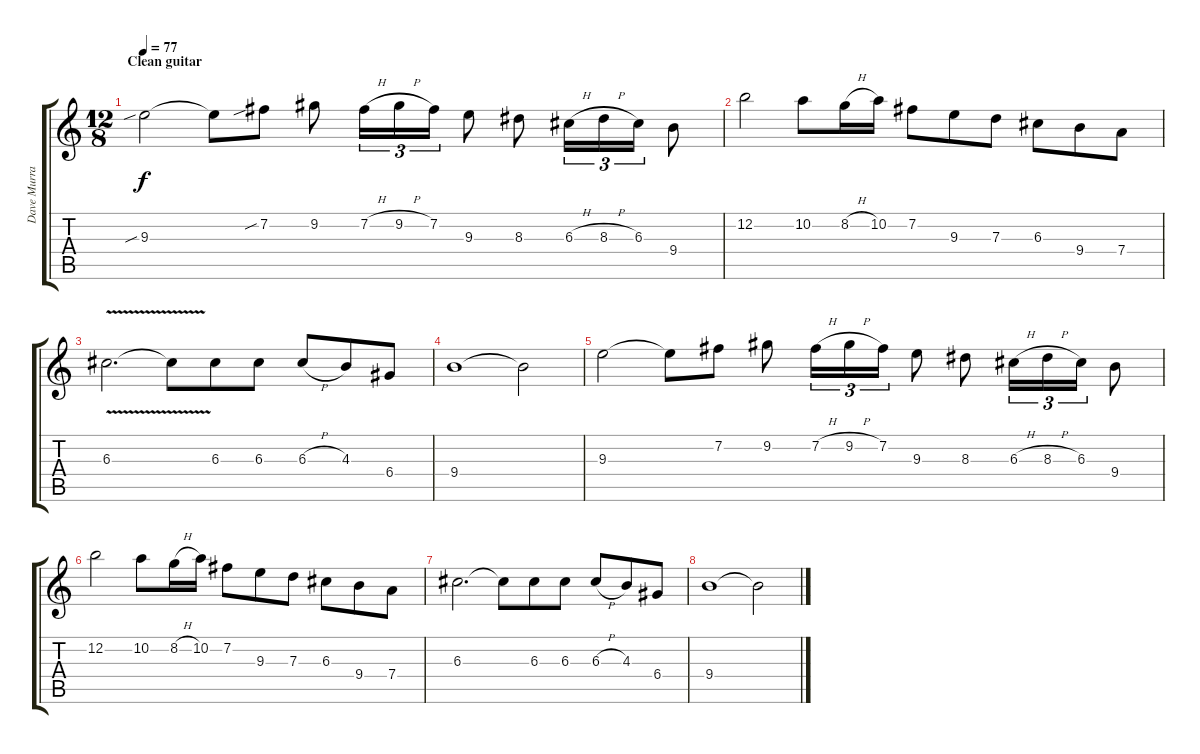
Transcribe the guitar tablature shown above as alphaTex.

\track ("Dave Murray" "Dave Murra") {instrument distortionguitar}
\staff {score tabs}
\tuning (E4 B3 G3 D3 A2 E2) {hide}
\ts (12 8)
\section ("" "Clean guitar")
\tempo 77
\clef g2
\ks c
9.3{sib}.2{dy f instrument distortionguitar} 9.3{t}.8 7.2{sib}.8 9.2.8 7.2{h}.16{tu (3 2)} 9.2{h}.16{tu (3 2)} 7.2.16{tu (3 2)} 9.3.8 8.3.8 6.3{h}.16{tu (3 2)} 8.3{h}.16{tu (3 2)} 6.3.16{tu (3 2)} 9.4.8 |
12.2.2 10.2.8 8.2{h}.16 10.2.16 7.2.8 9.3.8 7.3.8 6.3.8 9.4.8 7.4.8 |
6.3{v}.2{d} 6.3{t}.8 6.3.8 6.3.8 6.3{h}.8 4.3.8 6.4.8 |
9.4.1 9.4{t}.2 |
9.3.2 9.3{t}.8 7.2.8 9.2.8 7.2{h}.16{tu (3 2)} 9.2{h}.16{tu (3 2)} 7.2.16{tu (3 2)} 9.3.8 8.3.8 6.3{h}.16{tu (3 2)} 8.3{h}.16{tu (3 2)} 6.3.16{tu (3 2)} 9.4.8 |
12.2.2 10.2.8 8.2{h}.16 10.2.16 7.2.8 9.3.8 7.3.8 6.3.8 9.4.8 7.4.8 |
6.3.2{d} 6.3{t}.8 6.3.8 6.3.8 6.3{h}.8 4.3.8 6.4.8 |
9.4.1 9.4{t}.2
